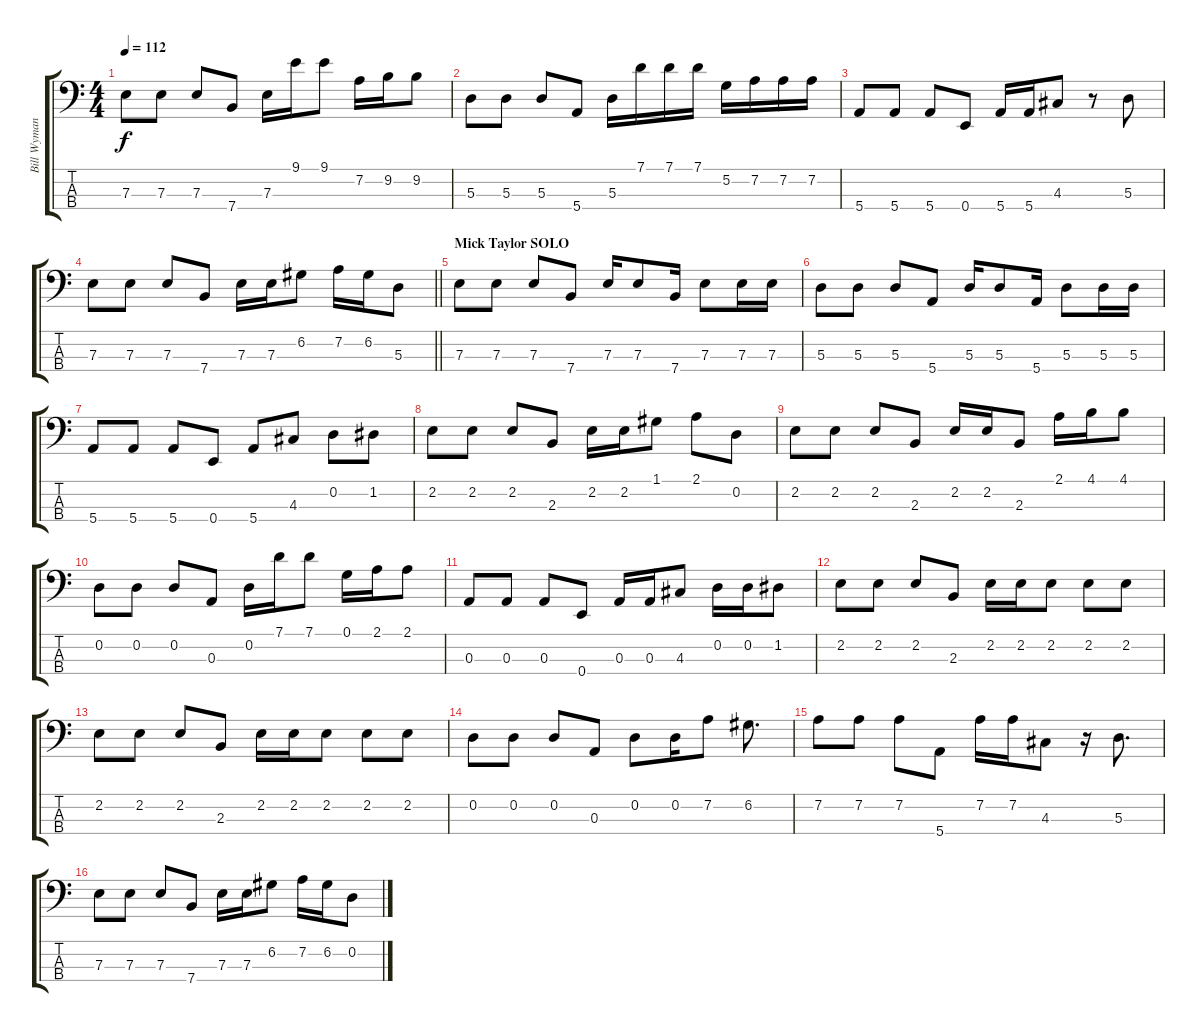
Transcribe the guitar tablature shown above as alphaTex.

\track ("Bill Wyman" "Bill Wyman") {instrument electricbassfinger}
\staff {score tabs}
\tuning (G2 D2 A1 E1) {hide}
\ts (4 4)
\tempo 112
\clef f4
\ks c
7.3.8{dy f} 7.3.8 7.3.8 7.4.8 7.3.16 9.1.16 9.1.8 7.2.16 9.2.16 9.2.8 |
5.3.8 5.3.8 5.3.8 5.4.8 5.3.16 7.1.16 7.1.16 7.1.16 5.2.16 7.2.16 7.2.16 7.2.16 |
5.4.8 5.4.8 5.4.8 0.4.8 5.4.16 5.4.16 4.3.8 r.8 5.3.8 |
\barLineRight lightlight
7.3.8 7.3.8 7.3.8 7.4.8 7.3.16 7.3.16 6.2.8 7.2.16 6.2.16 5.3.8 |
\section ("" "Mick Taylor SOLO")
7.3.8 7.3.8 7.3.8 7.4.8 7.3.16 7.3.8 7.4.16 7.3.8 7.3.16 7.3.16 |
5.3.8 5.3.8 5.3.8 5.4.8 5.3.16 5.3.8 5.4.16 5.3.8 5.3.16 5.3.16 |
5.4.8 5.4.8 5.4.8 0.4.8 5.4.8 4.3.8 0.2.8 1.2.8 |
2.2.8 2.2.8 2.2.8 2.3.8 2.2.16 2.2.16 1.1.8 2.1.8 0.2.8 |
2.2.8 2.2.8 2.2.8 2.3.8 2.2.16 2.2.16 2.3.8 2.1.16 4.1.16 4.1.8 |
0.2.8 0.2.8 0.2.8 0.3.8 0.2.16 7.1.16 7.1.8 0.1.16 2.1.16 2.1.8 |
0.3.8 0.3.8 0.3.8 0.4.8 0.3.16 0.3.16 4.3.8 0.2.16 0.2.16 1.2.8 |
2.2.8 2.2.8 2.2.8 2.3.8 2.2.16 2.2.16 2.2.8 2.2.8 2.2.8 |
2.2.8 2.2.8 2.2.8 2.3.8 2.2.16 2.2.16 2.2.8 2.2.8 2.2.8 |
0.2.8 0.2.8 0.2.8 0.3.8 0.2.8 0.2.16 7.2.8 6.2.8{d} |
7.2.8 7.2.8 7.2.8 5.4.8 7.2.16 7.2.16 4.3.8 r.16 5.3.8{d} |
7.3.8 7.3.8 7.3.8 7.4.8 7.3.16 7.3.16 6.2.8 7.2.16 6.2.16 0.2.8
